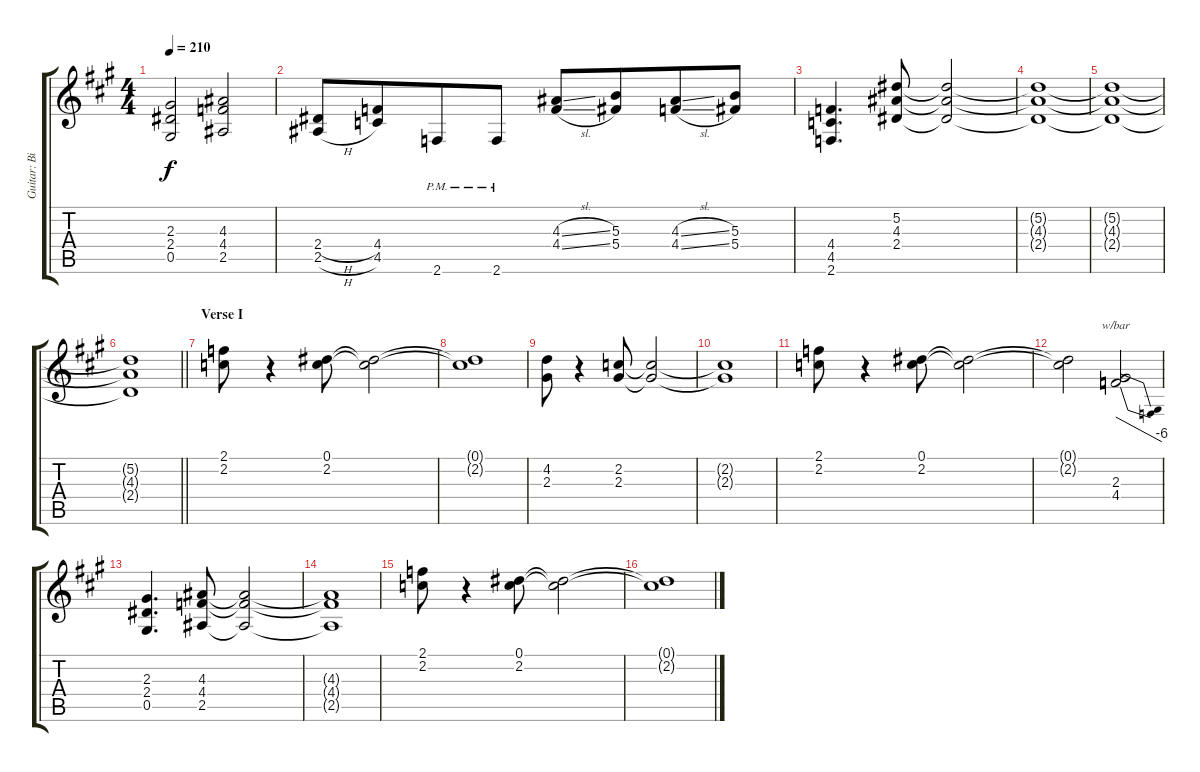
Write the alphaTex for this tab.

\track ("Guitar: Billy" "Guitar: Bi") {instrument distortionguitar}
\staff {score tabs}
\tuning (Eb4 Bb3 Gb3 Db3 Ab2 Eb2) {hide}
\ts (4 4)
\tempo 210
\clef g2
\ks a
(2.3 2.4 0.5).2{dy f} (4.3 4.4 2.5).2 |
(2.4{h} 2.5{h}).8 (4.4 4.5).8{beam merge} 2.6{pm}.8 2.6{pm}.8 (4.3{sl} 4.4{sl}).8 (5.3 5.4).8{beam merge} (4.3{sl} 4.4{sl}).8 (5.3 5.4).8 |
(4.4 4.5 2.6).4{d} (5.2 4.3 2.4).8 (5.2{t} 4.3{t} 2.4{t}).2 |
(5.2{t} 4.3{t} 2.4{t}).1 |
(5.2{t} 4.3{t} 2.4{t}).1 |
\barLineRight lightlight
(5.2{t} 4.3{t} 2.4{t}).1 |
\section ("" "Verse I")
(2.1 2.2).8 r.4 (0.1 2.2).8 (0.1{t} 2.2{t}).2 |
(0.1{t} 2.2{t}).1 |
(4.2 2.3).8 r.4 (2.2 2.3).8 (2.2{t} 2.3{t}).2 |
(2.2{t} 2.3{t}).1 |
(2.1 2.2).8 r.4 (0.1 2.2).8 (0.1{t} 2.2{t}).2 |
(0.1{t} 2.2{t}).2 (2.3 4.4).2{tbe (dive default 0 0 60 -24)} |
(2.3 2.4 0.5).4{d} (4.3 4.4 2.5).8 (4.3{t} 4.4{t} 2.5{t}).2 |
(4.3{t} 4.4{t} 2.5{t}).1 |
(2.1 2.2).8 r.4 (0.1 2.2).8 (0.1{t} 2.2{t}).2 |
(0.1{t} 2.2{t}).1
